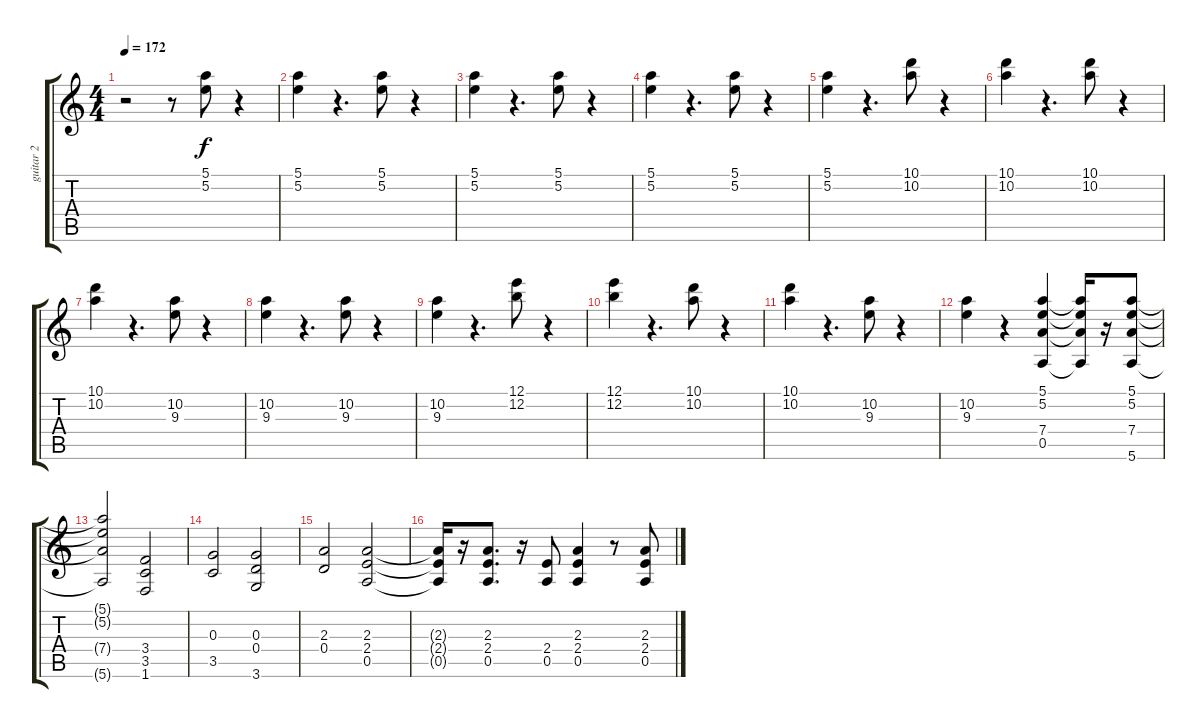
\track ("guitar 2" "guitar 2") {instrument distortionguitar}
\staff {score tabs}
\tuning (E4 B3 G3 D3 A2 E2) {hide}
\ts (4 4)
\tempo 172
\clef g2
\ks c
r.2{dy f} r.8 (5.1 5.2).8 r.4 |
(5.1 5.2).4 r.4{d} (5.1 5.2).8 r.4 |
(5.1 5.2).4 r.4{d} (5.1 5.2).8 r.4 |
(5.1 5.2).4 r.4{d} (5.1 5.2).8 r.4 |
(5.1 5.2).4 r.4{d} (10.1 10.2).8 r.4 |
(10.1 10.2).4 r.4{d} (10.1 10.2).8 r.4 |
(10.1 10.2).4 r.4{d} (10.2 9.3).8 r.4 |
(10.2 9.3).4 r.4{d} (10.2 9.3).8 r.4 |
(10.2 9.3).4 r.4{d} (12.1 12.2).8 r.4 |
(12.1 12.2).4 r.4{d} (10.1 10.2).8 r.4 |
(10.1 10.2).4 r.4{d} (10.2 9.3).8 r.4 |
(10.2 9.3).4 r.4 (5.1 5.2 7.4 0.5).4 (5.1{t} 5.2{t} 7.4{t} 0.5{t}).16 r.16 (5.1 5.2 7.4 5.6).8 |
(5.1{t} 5.2{t} 7.4{t} 5.6{t}).2 (3.4 3.5 1.6).2 |
(0.3 3.5).2 (0.3 0.4 3.6).2 |
(2.3 0.4).2 (2.3 2.4 0.5).2 |
(2.3{t} 2.4{t} 0.5{t}).16 r.16 (2.3 2.4 0.5).8{d} r.16 (2.4 0.5).8 (2.3 2.4 0.5).4 r.8 (2.3 2.4 0.5).8
